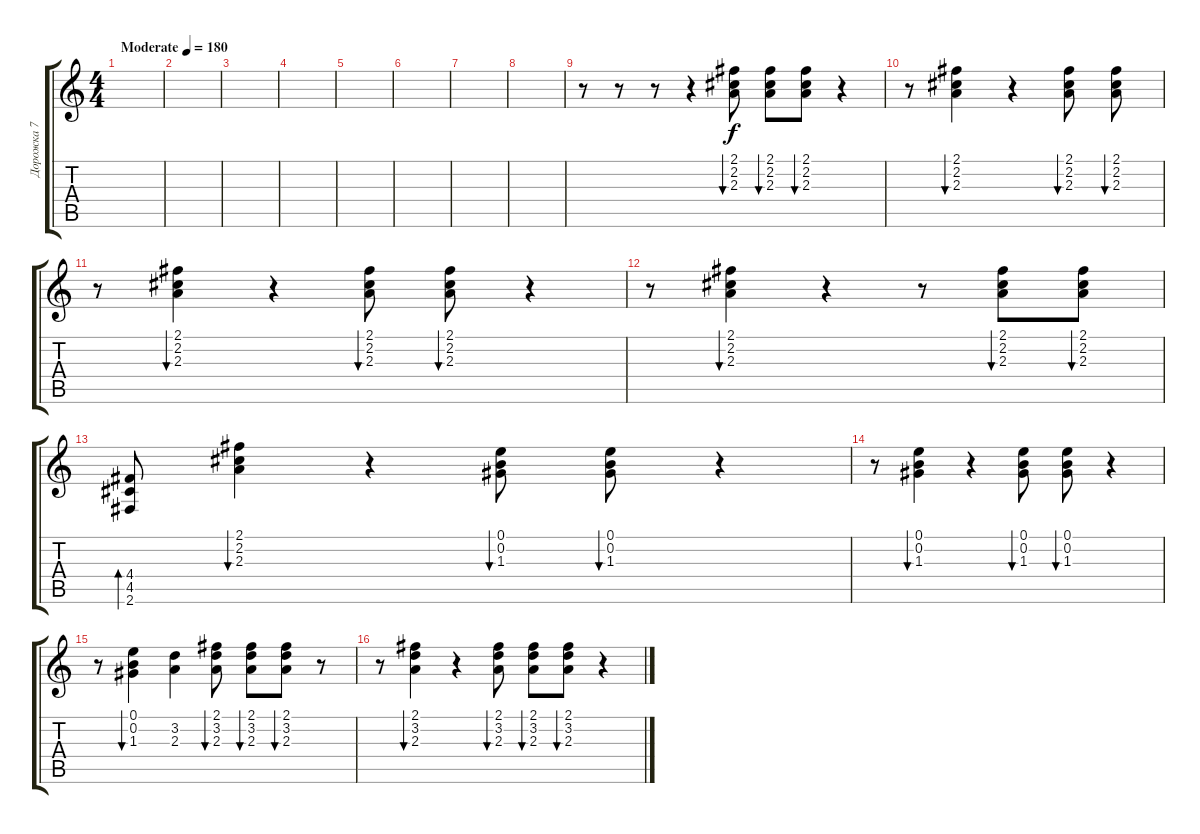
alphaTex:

\track ("Дорожка 7" "Дорожка 7") {instrument electricguitarjazz}
\staff {score tabs}
\tuning (E4 B3 G3 D3 A2 E2) {hide}
\ts (4 4)
\tempo (180 "Moderate")
\clef g2
\ks c
|
|
|
|
|
|
|
|
r.8 r.8 r.8 r.4 (2.1 2.2 2.3).8{bu 60} (2.1 2.2 2.3).8{bu 60} (2.1 2.2 2.3).8{bu 60} r.4 |
r.8 (2.1 2.2 2.3).4{bu 60} r.4 (2.1 2.2 2.3).8{bu 60} (2.1 2.2 2.3).8{bu 60} |
r.8 (2.1 2.2 2.3).4{bu 60} r.4 (2.1 2.2 2.3).8{bu 60} (2.1 2.2 2.3).8{bu 60} r.4 |
r.8 (2.1 2.2 2.3).4{bu 60} r.4 r.8 (2.1 2.2 2.3).8{bu 60} (2.1 2.2 2.3).8{bu 60} |
(4.4 4.5 2.6).8{bd 60} (2.1 2.2 2.3).4{bu 60} r.4 (0.1 0.2 1.3).8{bu 60} (0.1 0.2 1.3).8{bu 60} r.4 |
r.8 (0.1 0.2 1.3).4{bu 60} r.4 (0.1 0.2 1.3).8{bu 60} (0.1 0.2 1.3).8{bu 60} r.4 |
r.8 (0.1 0.2 1.3).4{bu 60} (3.2 2.3).4 (2.1 3.2 2.3).8{bu 60} (2.1 3.2 2.3).8{bu 60} (2.1 3.2 2.3).8{bu 60} r.8 |
r.8 (2.1 3.2 2.3).4{bu 60} r.4 (2.1 3.2 2.3).8{bu 60} (2.1 3.2 2.3).8{bu 60} (2.1 3.2 2.3).8{bu 60} r.4
